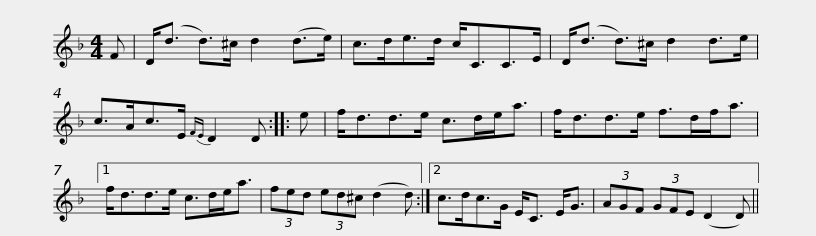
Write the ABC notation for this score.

X:1
L:1/8
M:4/4
I:linebreak $
K:Dmin
V:1 treble
V:1
 F | D<(d d>)^c d2 (d>e) | c>de>d c<CC>E | D<(d d>)^c d2 d>e | c>Ac>E{FE} D2 D :: %5
 e |$ f<dd>e c>de<a | f<dd>e f>df<a |1 f<dd>e c>de<a | (3fed (3ed^c (d2 d) :|2$ %10
 c>dc>G E<C E<G | (3AGF (3GFE (D2 D) || %12
